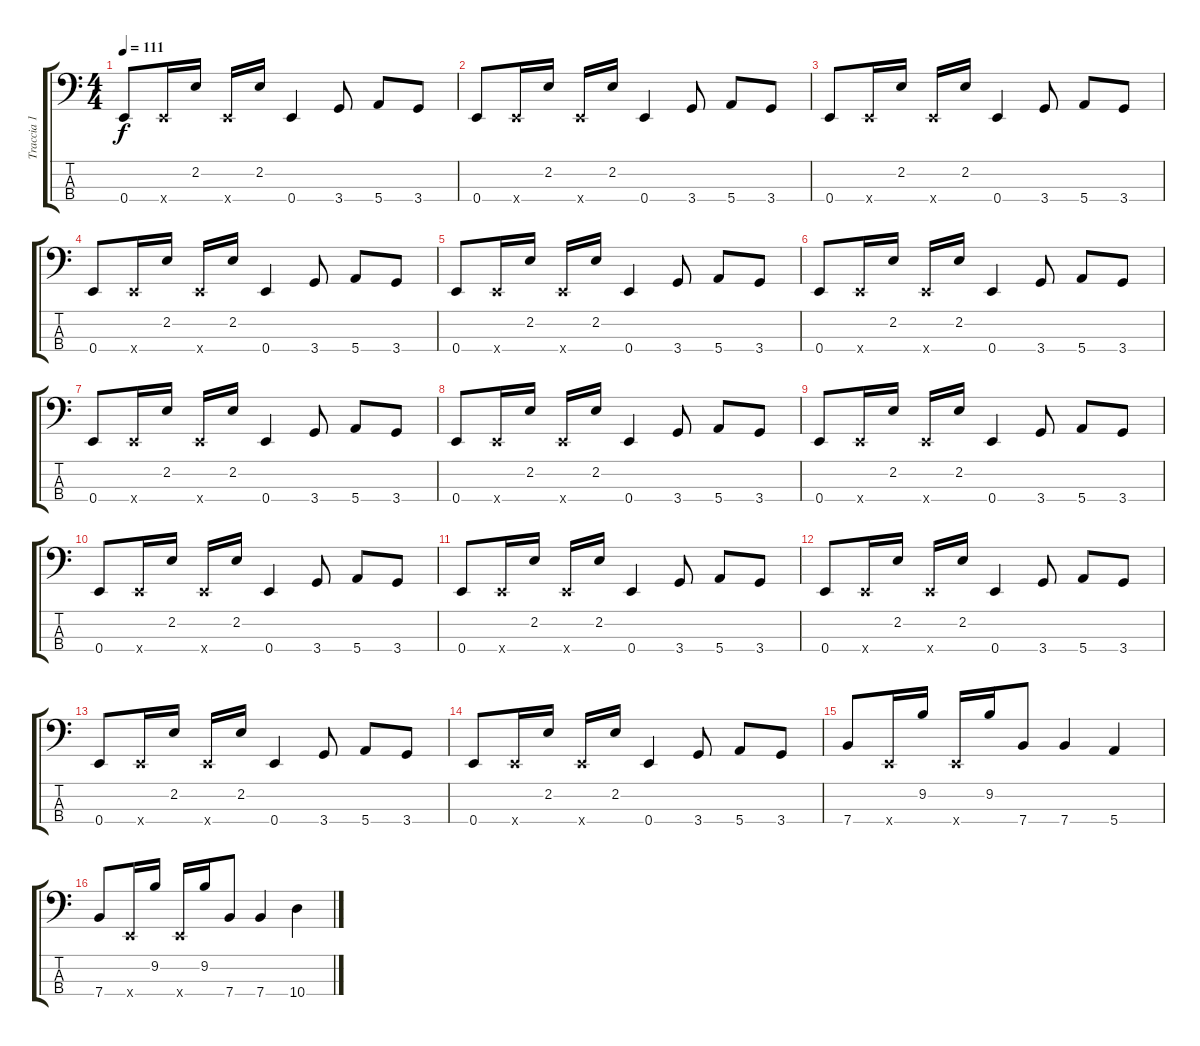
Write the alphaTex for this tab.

\track ("Traccia 1" "Traccia 1") {instrument slapbass1}
\staff {score tabs}
\tuning (G2 D2 A1 E1) {hide}
\ts (4 4)
\tempo 111
\clef f4
\ks c
0.4.8{dy f instrument slapbass1} 0.4{x}.16 2.2.16 0.4{x}.16 2.2.16 0.4.4 3.4.8 5.4.8 3.4.8 |
0.4.8 0.4{x}.16 2.2.16 0.4{x}.16 2.2.16 0.4.4 3.4.8 5.4.8 3.4.8 |
0.4.8 0.4{x}.16 2.2.16 0.4{x}.16 2.2.16 0.4.4 3.4.8 5.4.8 3.4.8 |
0.4.8 0.4{x}.16 2.2.16 0.4{x}.16 2.2.16 0.4.4 3.4.8 5.4.8 3.4.8 |
0.4.8 0.4{x}.16 2.2.16 0.4{x}.16 2.2.16 0.4.4 3.4.8 5.4.8 3.4.8 |
0.4.8 0.4{x}.16 2.2.16 0.4{x}.16 2.2.16 0.4.4 3.4.8 5.4.8 3.4.8 |
0.4.8 0.4{x}.16 2.2.16 0.4{x}.16 2.2.16 0.4.4 3.4.8 5.4.8 3.4.8 |
0.4.8 0.4{x}.16 2.2.16 0.4{x}.16 2.2.16 0.4.4 3.4.8 5.4.8 3.4.8 |
0.4.8 0.4{x}.16 2.2.16 0.4{x}.16 2.2.16 0.4.4 3.4.8 5.4.8 3.4.8 |
0.4.8 0.4{x}.16 2.2.16 0.4{x}.16 2.2.16 0.4.4 3.4.8 5.4.8 3.4.8 |
0.4.8 0.4{x}.16 2.2.16 0.4{x}.16 2.2.16 0.4.4 3.4.8 5.4.8 3.4.8 |
0.4.8 0.4{x}.16 2.2.16 0.4{x}.16 2.2.16 0.4.4 3.4.8 5.4.8 3.4.8 |
0.4.8 0.4{x}.16 2.2.16 0.4{x}.16 2.2.16 0.4.4 3.4.8 5.4.8 3.4.8 |
0.4.8 0.4{x}.16 2.2.16 0.4{x}.16 2.2.16 0.4.4 3.4.8 5.4.8 3.4.8 |
7.4.8 0.4{x}.16 9.2.16 0.4{x}.16 9.2.16 7.4.8 7.4.4 5.4.4 |
7.4.8 0.4{x}.16 9.2.16 0.4{x}.16 9.2.16 7.4.8 7.4.4 10.4.4
